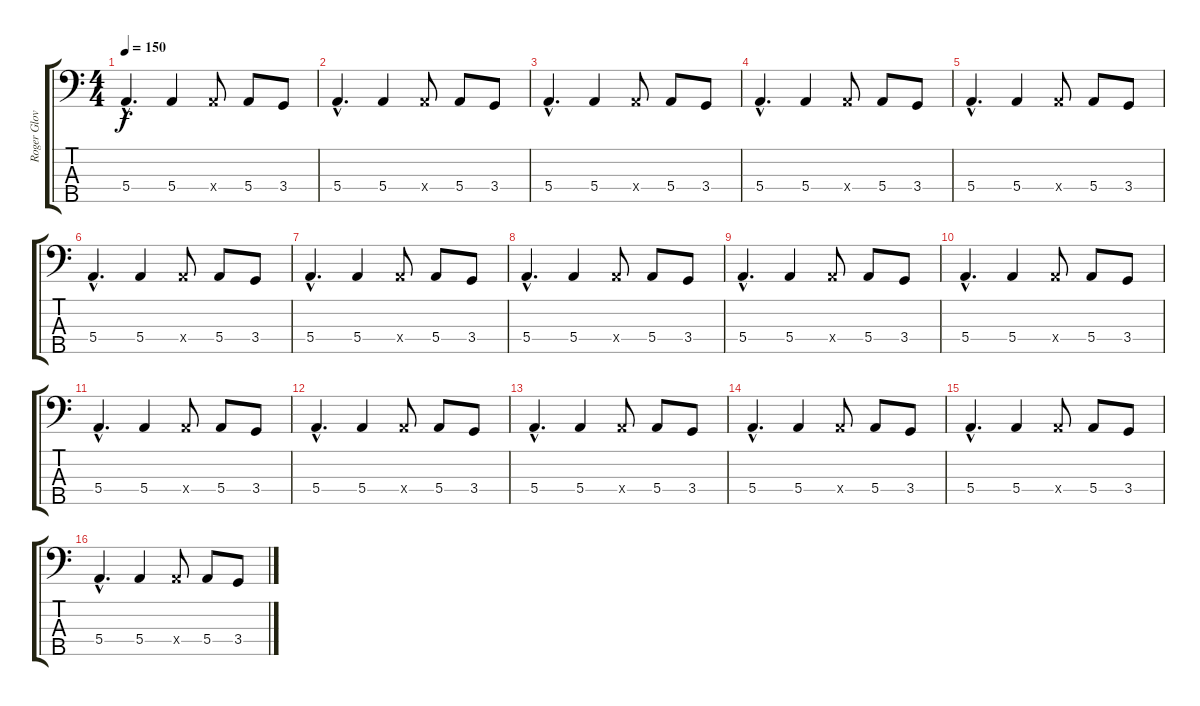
\track ("Roger Glover - bass" "Roger Glov") {instrument electricbasspick}
\staff {score tabs}
\tuning (G2 D2 A1 E1 B0) {hide}
\ts (4 4)
\tempo 150
\clef f4
\ks c
5.4{hac}.4{d dy f} 5.4.4 5.4{x}.8 5.4.8 3.4.8 |
5.4{hac}.4{d} 5.4.4 5.4{x}.8 5.4.8 3.4.8 |
5.4{hac}.4{d} 5.4.4 5.4{x}.8 5.4.8 3.4.8 |
5.4{hac}.4{d} 5.4.4 5.4{x}.8 5.4.8 3.4.8 |
5.4{hac}.4{d} 5.4.4 5.4{x}.8 5.4.8 3.4.8 |
5.4{hac}.4{d} 5.4.4 5.4{x}.8 5.4.8 3.4.8 |
5.4{hac}.4{d} 5.4.4 5.4{x}.8 5.4.8 3.4.8 |
5.4{hac}.4{d} 5.4.4 5.4{x}.8 5.4.8 3.4.8 |
5.4{hac}.4{d} 5.4.4 5.4{x}.8 5.4.8 3.4.8 |
5.4{hac}.4{d} 5.4.4 5.4{x}.8 5.4.8 3.4.8 |
5.4{hac}.4{d} 5.4.4 5.4{x}.8 5.4.8 3.4.8 |
5.4{hac}.4{d} 5.4.4 5.4{x}.8 5.4.8 3.4.8 |
5.4{hac}.4{d} 5.4.4 5.4{x}.8 5.4.8 3.4.8 |
5.4{hac}.4{d} 5.4.4 5.4{x}.8 5.4.8 3.4.8 |
5.4{hac}.4{d} 5.4.4 5.4{x}.8 5.4.8 3.4.8 |
5.4{hac}.4{d} 5.4.4 5.4{x}.8 5.4.8 3.4.8
